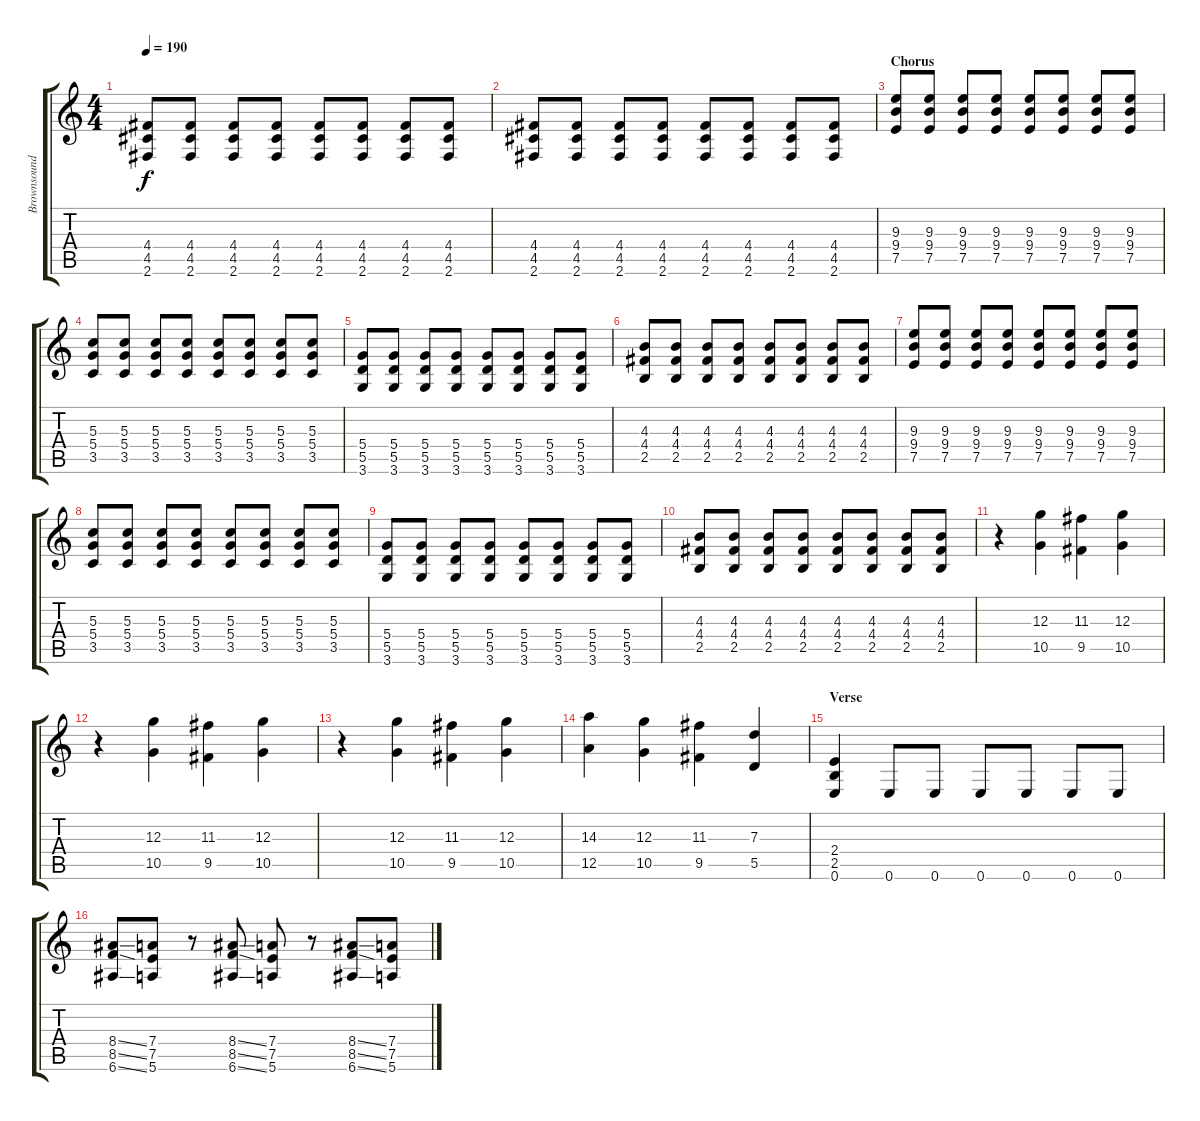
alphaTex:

\track ("Brownsound" "Brownsound") {instrument overdrivenguitar}
\staff {score tabs}
\tuning (E4 B3 G3 D3 A2 E2) {hide}
\ts (4 4)
\tempo 190
\clef g2
\ks c
(4.4 4.5 2.6).8{dy f} (4.4 4.5 2.6).8 (4.4 4.5 2.6).8 (4.4 4.5 2.6).8 (4.4 4.5 2.6).8 (4.4 4.5 2.6).8 (4.4 4.5 2.6).8 (4.4 4.5 2.6).8 |
(4.4 4.5 2.6).8 (4.4 4.5 2.6).8 (4.4 4.5 2.6).8 (4.4 4.5 2.6).8 (4.4 4.5 2.6).8 (4.4 4.5 2.6).8 (4.4 4.5 2.6).8 (4.4 4.5 2.6).8 |
\section ("" "Chorus")
(9.3 9.4 7.5).8 (9.3 9.4 7.5).8 (9.3 9.4 7.5).8 (9.3 9.4 7.5).8 (9.3 9.4 7.5).8 (9.3 9.4 7.5).8 (9.3 9.4 7.5).8 (9.3 9.4 7.5).8 |
(5.3 5.4 3.5).8 (5.3 5.4 3.5).8 (5.3 5.4 3.5).8 (5.3 5.4 3.5).8 (5.3 5.4 3.5).8 (5.3 5.4 3.5).8 (5.3 5.4 3.5).8 (5.3 5.4 3.5).8 |
(5.4 5.5 3.6).8 (5.4 5.5 3.6).8 (5.4 5.5 3.6).8 (5.4 5.5 3.6).8 (5.4 5.5 3.6).8 (5.4 5.5 3.6).8 (5.4 5.5 3.6).8 (5.4 5.5 3.6).8 |
(4.3 4.4 2.5).8 (4.3 4.4 2.5).8 (4.3 4.4 2.5).8 (4.3 4.4 2.5).8 (4.3 4.4 2.5).8 (4.3 4.4 2.5).8 (4.3 4.4 2.5).8 (4.3 4.4 2.5).8 |
(9.3 9.4 7.5).8 (9.3 9.4 7.5).8 (9.3 9.4 7.5).8 (9.3 9.4 7.5).8 (9.3 9.4 7.5).8 (9.3 9.4 7.5).8 (9.3 9.4 7.5).8 (9.3 9.4 7.5).8 |
(5.3 5.4 3.5).8 (5.3 5.4 3.5).8 (5.3 5.4 3.5).8 (5.3 5.4 3.5).8 (5.3 5.4 3.5).8 (5.3 5.4 3.5).8 (5.3 5.4 3.5).8 (5.3 5.4 3.5).8 |
(5.4 5.5 3.6).8 (5.4 5.5 3.6).8 (5.4 5.5 3.6).8 (5.4 5.5 3.6).8 (5.4 5.5 3.6).8 (5.4 5.5 3.6).8 (5.4 5.5 3.6).8 (5.4 5.5 3.6).8 |
(4.3 4.4 2.5).8 (4.3 4.4 2.5).8 (4.3 4.4 2.5).8 (4.3 4.4 2.5).8 (4.3 4.4 2.5).8 (4.3 4.4 2.5).8 (4.3 4.4 2.5).8 (4.3 4.4 2.5).8 |
r.4 (12.3 10.5).4 (11.3 9.5).4 (12.3 10.5).4 |
r.4 (12.3 10.5).4 (11.3 9.5).4 (12.3 10.5).4 |
r.4 (12.3 10.5).4 (11.3 9.5).4 (12.3 10.5).4 |
(14.3 12.5).4 (12.3 10.5).4 (11.3 9.5).4 (7.3 5.5).4 |
\section ("" "Verse")
(2.4 2.5 0.6).4 0.6.8 0.6.8 0.6.8 0.6.8 0.6.8 0.6.8 |
(8.4{ss} 8.5{ss} 6.6{ss}).8 (7.4 7.5 5.6).8 r.8 (8.4{ss} 8.5{ss} 6.6{ss}).8 (7.4 7.5 5.6).8 r.8 (8.4{ss} 8.5{ss} 6.6{ss}).8 (7.4 7.5 5.6).8
